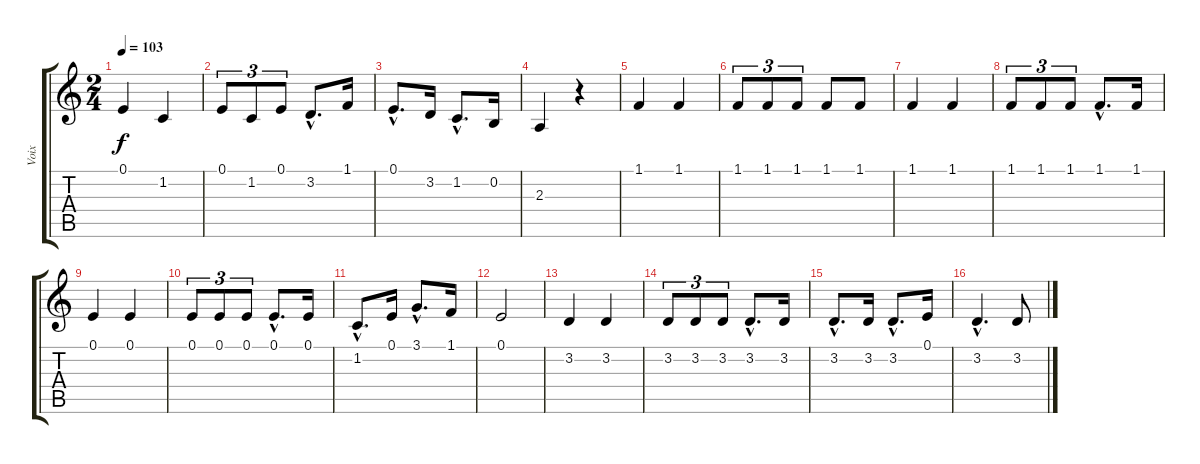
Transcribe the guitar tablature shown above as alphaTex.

\track ("Voix" "Voix") {instrument panflute}
\staff {score tabs}
\tuning (E4 B3 G3 D3 A2 E2) {hide}
\ts (2 4)
\tempo 103
\clef g2
\ks c
0.1.4{dy f} 1.2.4 |
0.1.8{tu (3 2)} 1.2.8{tu (3 2)} 0.1.8{tu (3 2)} 3.2{hac}.8{d} 1.1.16 |
0.1{hac}.8{d} 3.2.16 1.2{hac}.8{d} 0.2.16 |
2.3.4 r.4 |
1.1.4 1.1.4 |
1.1.8{tu (3 2)} 1.1.8{tu (3 2)} 1.1.8{tu (3 2)} 1.1.8 1.1.8 |
1.1.4 1.1.4 |
1.1.8{tu (3 2)} 1.1.8{tu (3 2)} 1.1.8{tu (3 2)} 1.1{hac}.8{d} 1.1.16 |
0.1.4 0.1.4 |
0.1.8{tu (3 2)} 0.1.8{tu (3 2)} 0.1.8{tu (3 2)} 0.1{hac}.8{d} 0.1.16 |
1.2{hac}.8{d} 0.1.16 3.1{hac}.8{d} 1.1.16 |
0.1.2 |
3.2.4 3.2.4 |
3.2.8{tu (3 2)} 3.2.8{tu (3 2)} 3.2.8{tu (3 2)} 3.2{hac}.8{d} 3.2.16 |
3.2{hac}.8{d} 3.2.16 3.2{hac}.8{d} 0.1.16 |
3.2{hac}.4{d} 3.2.8
